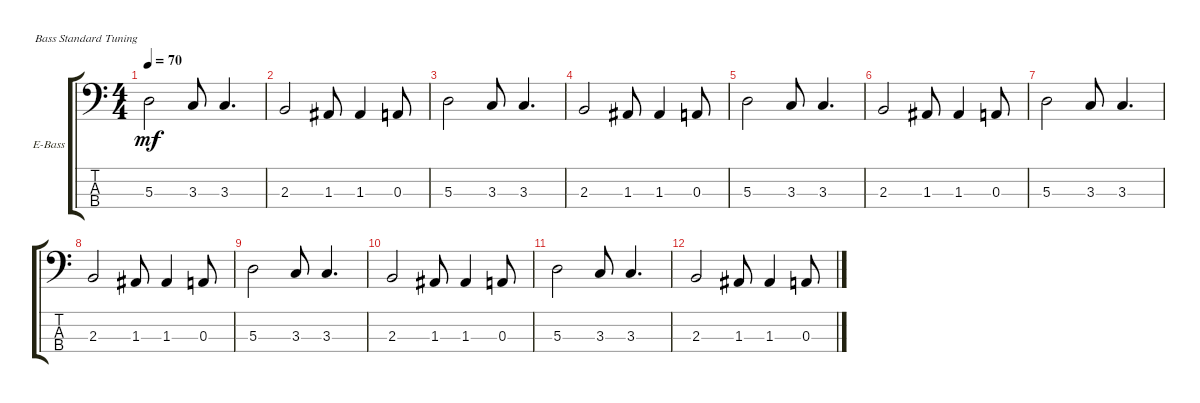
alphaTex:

\defaultSystemsLayout 4
\bracketExtendMode groupsimilarinstruments
\firstSystemTrackNameOrientation horizontal
\otherSystemsTrackNameOrientation horizontal
\track ("Electric Bass" "E-Bass") {instrument electricbassfinger}
\staff {score tabs}
\tuning (G2 D2 A1 E1)
\ts (4 4)
\tempo 70
\clef f4
\ks c
5.3.2{dy mf instrument electricbassfinger} 3.3.8 3.3.4{d} |
2.3.2 1.3.8 1.3.4 0.3.8 |
5.3.2 3.3.8 3.3.4{d} |
2.3.2 1.3.8 1.3.4 0.3.8 |
5.3.2 3.3.8 3.3.4{d} |
2.3.2 1.3.8 1.3.4 0.3.8 |
5.3.2 3.3.8 3.3.4{d} |
2.3.2 1.3.8 1.3.4 0.3.8 |
5.3.2 3.3.8 3.3.4{d} |
2.3.2 1.3.8 1.3.4 0.3.8 |
5.3.2 3.3.8 3.3.4{d} |
2.3.2 1.3.8 1.3.4 0.3.8
